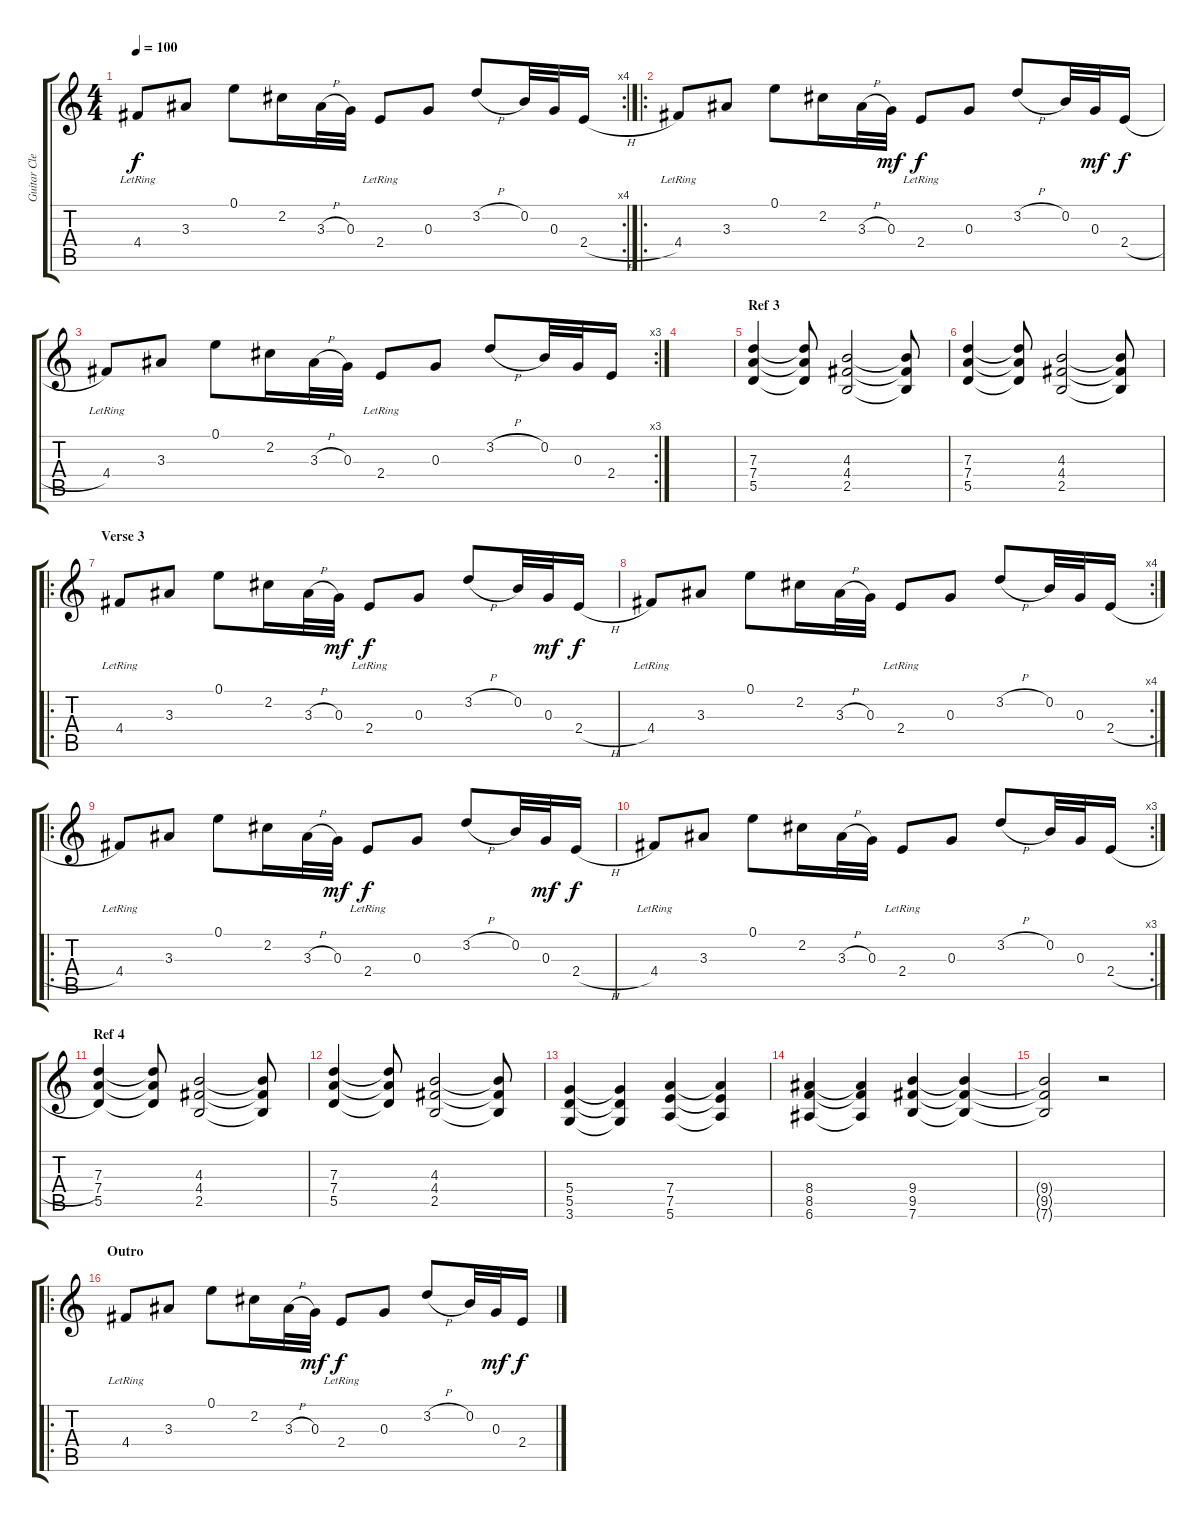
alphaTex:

\track ("Guitar Clean" "Guitar Cle") {instrument electricguitarjazz}
\staff {score tabs}
\tuning (E4 B3 G3 D3 A2 E2) {hide}
\rc 4
\ts (4 4)
\tempo 100
\clef g2
\ks c
4.4{lr}.8{dy f} 3.3.8 0.1.8 2.2.16 3.3{h}.32 0.3.32 2.4{lr}.8 0.3.8 3.2{h}.8 0.2.32 0.3.32 2.4{h}.16 |
\ro
4.4{lr}.8{instrument acousticguitarsteel} 3.3.8 0.1.8 2.2.16 3.3{h}.32 0.3.32{dy mf} 2.4{lr}.8{dy f} 0.3.8 3.2{h}.8 0.2.32 0.3.32{dy mf} 2.4{h}.16{dy f} |
\rc 3
4.4{lr}.8 3.3.8 0.1.8 2.2.16 3.3{h}.32 0.3.32 2.4{lr}.8 0.3.8 3.2{h}.8 0.2.32 0.3.32 2.4.16 |
|
\section ("" "Ref 3")
(7.3 7.4 5.5).4{instrument overdrivenguitar} (7.3{t} 7.4{t} 5.5{t}).8 (4.3 4.4 2.5).2 (4.3{t} 4.4{t} 2.5{t}).8 |
(7.3 7.4 5.5).4{instrument overdrivenguitar} (7.3{t} 7.4{t} 5.5{t}).8 (4.3 4.4 2.5).2 (4.3{t} 4.4{t} 2.5{t}).8 |
\ro
\section ("" "Verse 3")
4.4{lr}.8{instrument acousticguitarsteel} 3.3.8 0.1.8 2.2.16 3.3{h}.32 0.3.32{dy mf} 2.4{lr}.8{dy f} 0.3.8 3.2{h}.8 0.2.32 0.3.32{dy mf} 2.4{h}.16{dy f} |
\rc 4
4.4{lr}.8 3.3.8 0.1.8 2.2.16 3.3{h}.32 0.3.32 2.4{lr}.8 0.3.8 3.2{h}.8 0.2.32 0.3.32 2.4{h}.16 |
\ro
4.4{lr}.8{instrument acousticguitarsteel} 3.3.8 0.1.8 2.2.16 3.3{h}.32 0.3.32{dy mf} 2.4{lr}.8{dy f} 0.3.8 3.2{h}.8 0.2.32 0.3.32{dy mf} 2.4{h}.16{dy f} |
\rc 3
4.4{lr}.8 3.3.8 0.1.8 2.2.16 3.3{h}.32 0.3.32 2.4{lr}.8 0.3.8 3.2{h}.8 0.2.32 0.3.32 2.4{h}.16 |
\section ("" "Ref 4")
(7.3 7.4 5.5).4{instrument overdrivenguitar} (7.3{t} 7.4{t} 5.5{t}).8 (4.3 4.4 2.5).2 (4.3{t} 4.4{t} 2.5{t}).8 |
(7.3 7.4 5.5).4{instrument overdrivenguitar} (7.3{t} 7.4{t} 5.5{t}).8 (4.3 4.4 2.5).2 (4.3{t} 4.4{t} 2.5{t}).8 |
(5.4 5.5 3.6).4 (5.4{t} 5.5{t} 3.6{t}).4 (7.4 7.5 5.6).4 (7.4{t} 7.5{t} 5.6{t}).4 |
(8.4 8.5 6.6).4 (8.4{t} 8.5{t} 6.6{t}).4 (9.4 9.5 7.6).4 (9.4{t} 9.5{t} 7.6{t}).4 |
(9.4{t} 9.5{t} 7.6{t}).2 r.2 |
\ro
\section ("" "Outro")
4.4{lr}.8{instrument acousticguitarsteel} 3.3.8 0.1.8 2.2.16 3.3{h}.32 0.3.32{dy mf} 2.4{lr}.8{dy f} 0.3.8 3.2{h}.8 0.2.32 0.3.32{dy mf} 2.4{h}.16{dy f}
